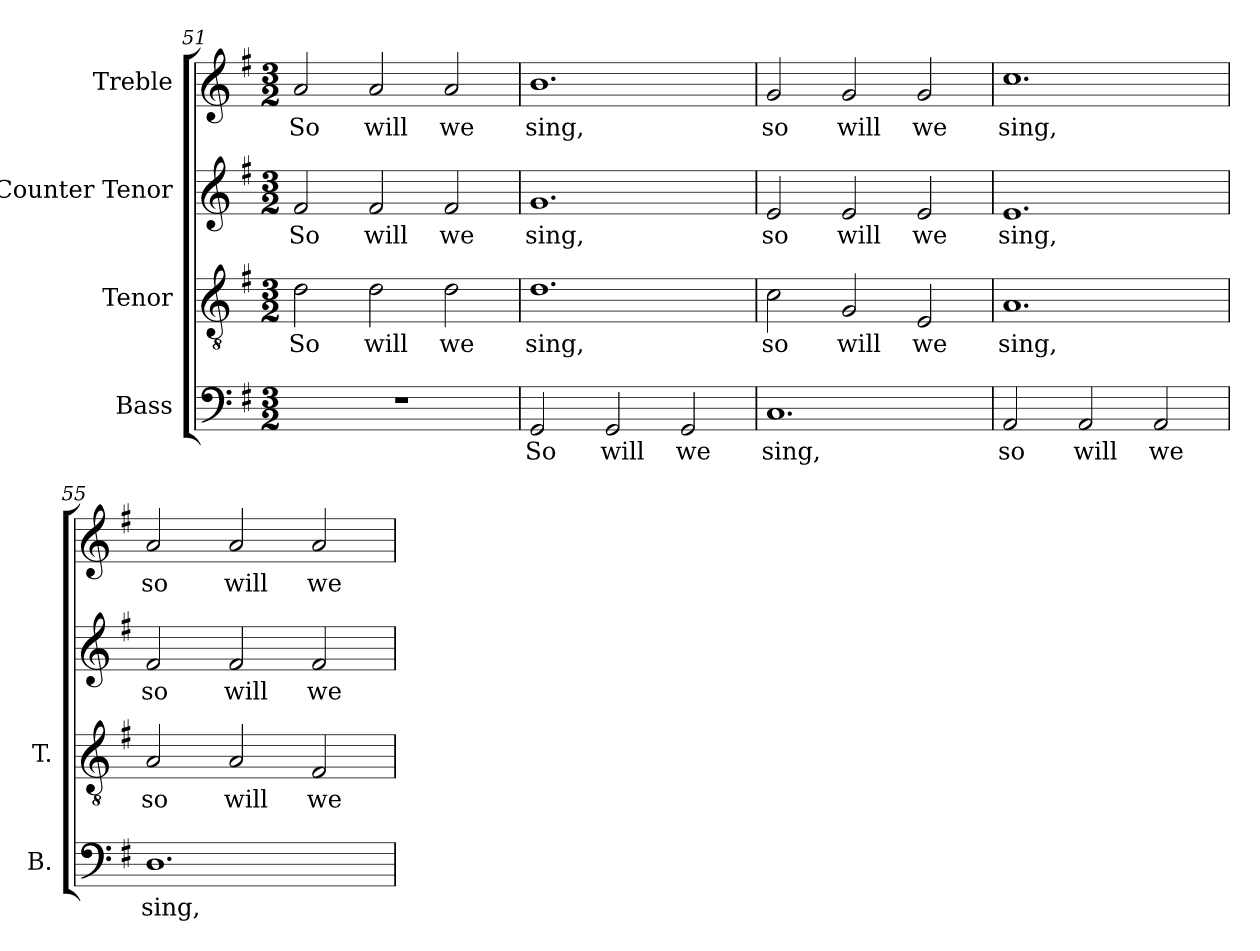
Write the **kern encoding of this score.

**kern	**text	**kern	**text	**kern	**text	**kern	**text
*part4	*part4	*part3	*part3	*part2	*part2	*part1	*part1
*staff4	*staff4	*staff3	*staff3	*staff2	*staff2	*staff1	*staff1
*I"Bass	*	*I"Tenor	*	*I"Counter Tenor	*	*I"Treble	*
*I'B.	*	*I'T.	*	*	*	*	*
*clefF4	*	*clefGv2	*	*clefG2	*	*clefG2	*
*	*	*ITrd7c12	*	*	*	*	*
*k[f#]	*	*k[f#]	*	*k[f#]	*	*k[f#]	*
*G:	*	*G:	*	*G:	*	*G:	*
*M3/2	*	*M3/2	*	*M3/2	*	*M3/2	*
=51	=51	=51	=51	=51	=51	=51	=51
!LO:N:vis=1	!	!	!	!	!	!	!
!	!	!	!LO:LY:b:color=#000000	!	!	!	!
!	!	!	!	!	!LO:LY:b:color=#000000	!	!
!	!	!	!	!	!	!	!LO:LY:b:color=#000000
1.r	.	2Di\	So	2f#i/	So	2ai/	So
!	!	!	!LO:LY:b:color=#000000	!	!	!	!
!	!	!	!	!	!LO:LY:b:color=#000000	!	!
!	!	!	!	!	!	!	!LO:LY:b:color=#000000
.	.	2Di\	will	2f#i/	will	2ai/	will
!	!	!	!LO:LY:b:color=#000000	!	!	!	!
!	!	!	!	!	!LO:LY:b:color=#000000	!	!
!	!	!	!	!	!	!	!LO:LY:b:color=#000000
.	.	2Di\	we	2f#i/	we	2ai/	we
=52	=52	=52	=52	=52	=52	=52	=52
!	!LO:LY:b:color=#000000	!	!	!	!	!	!
!	!	!	!LO:LY:b:color=#000000	!	!	!	!
!	!	!	!	!	!LO:LY:b:color=#000000	!	!
!	!	!	!	!	!	!	!LO:LY:b:color=#000000
2GGi/	So	1.Di	sing,	1.gi	sing,	1.bi	sing,
!	!LO:LY:b:color=#000000	!	!	!	!	!	!
2GGi/	will	.	.	.	.	.	.
!	!LO:LY:b:color=#000000	!	!	!	!	!	!
2GGi/	we	.	.	.	.	.	.
=53	=53	=53	=53	=53	=53	=53	=53
!	!LO:LY:b:color=#000000	!	!	!	!	!	!
!	!	!	!LO:LY:b:color=#000000	!	!	!	!
!	!	!	!	!	!LO:LY:b:color=#000000	!	!
!	!	!	!	!	!	!	!LO:LY:b:color=#000000
1.Ci	sing,	2Ci\	so	2ei/	so	2gi/	so
!	!	!	!LO:LY:b:color=#000000	!	!	!	!
!	!	!	!	!	!LO:LY:b:color=#000000	!	!
!	!	!	!	!	!	!	!LO:LY:b:color=#000000
.	.	2GGi/	will	2ei/	will	2gi/	will
!	!	!	!LO:LY:b:color=#000000	!	!	!	!
!	!	!	!	!	!LO:LY:b:color=#000000	!	!
!	!	!	!	!	!	!	!LO:LY:b:color=#000000
.	.	2EEi/	we	2ei/	we	2gi/	we
!!LO:PB:g=z
=54	=54	=54	=54	=54	=54	=54	=54
!	!LO:LY:b:color=#000000	!	!	!	!	!	!
!	!	!	!LO:LY:b:color=#000000	!	!	!	!
!	!	!	!	!	!LO:LY:b:color=#000000	!	!
!	!	!	!	!	!	!	!LO:LY:b:color=#000000
2AAi/	so	1.AAi	sing,	1.ei	sing,	1.cci	sing,
!	!LO:LY:b:color=#000000	!	!	!	!	!	!
2AAi/	will	.	.	.	.	.	.
!	!LO:LY:b:color=#000000	!	!	!	!	!	!
2AAi/	we	.	.	.	.	.	.
=55	=55	=55	=55	=55	=55	=55	=55
!	!LO:LY:b:color=#000000	!	!	!	!	!	!
!	!	!	!LO:LY:b:color=#000000	!	!	!	!
!	!	!	!	!	!LO:LY:b:color=#000000	!	!
!	!	!	!	!	!	!	!LO:LY:b:color=#000000
1.Di	sing,	2AAi/	so	2f#i/	so	2ai/	so
!	!	!	!LO:LY:b:color=#000000	!	!	!	!
!	!	!	!	!	!LO:LY:b:color=#000000	!	!
!	!	!	!	!	!	!	!LO:LY:b:color=#000000
.	.	2AAi/	will	2f#i/	will	2ai/	will
!	!	!	!LO:LY:b:color=#000000	!	!	!	!
!	!	!	!	!	!LO:LY:b:color=#000000	!	!
!	!	!	!	!	!	!	!LO:LY:b:color=#000000
.	.	2FF#i/	we	2f#i/	we	2ai/	we
=	=	=	=	=	=	=	=
*-	*-	*-	*-	*-	*-	*-	*-
